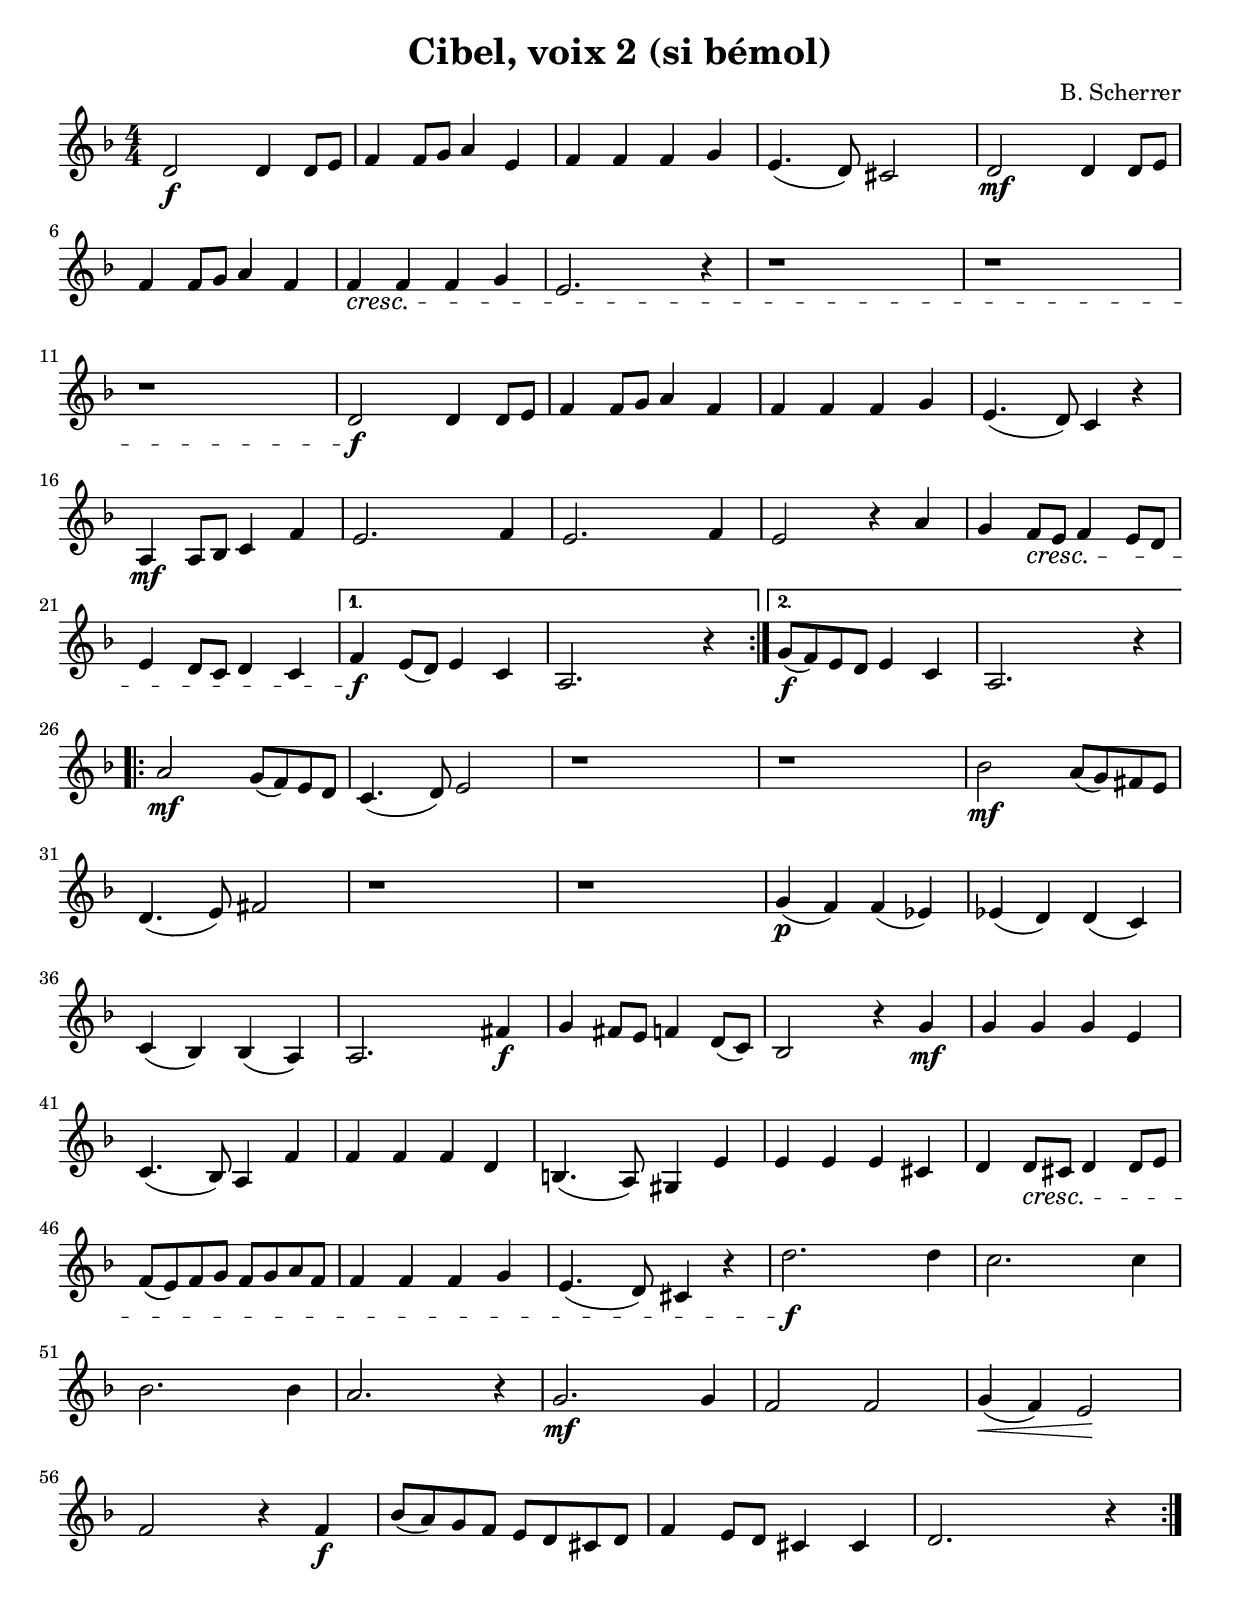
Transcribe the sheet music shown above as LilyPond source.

\version "2.18.2"	

noteCibleTransposition =   c   

ton = " (si bémol)"

indent = 0

melodie =  \relative c'{
  \key f \major
  \numericTimeSignature
  \time 4/4
  \repeat volta 2 {d2\f d4 d8 e | f4 f8 g a4 e | f f f g | e4.( d8) cis2 | d2\mf d4 d8 e | f4 f8 g a4 f |
  f\cresc f f g | e2. r4 | r1 | r1 | r1 | d2\f d4 d8 e | f4 f8 g a4 f | f f f g | e4.( d8) c4 r4 | a\mf a8 bes8 c4 f |
		   e2. f4 | e2. f4 | e2 r4 a4 | g f8\cresc e f4 e8 d | e4 d8 c d4 c |}
  \alternative { { f\f e8( d) e4 c | a2. r4 |}
		 { g'8\f( f) e d e4 c | a2. r4 | }}
  \repeat volta 2 {a'2\mf g8( f) e d | c4.( d8) e2 | r1 | r1 | bes'2\mf a8( g) fis e | d4.( e8) fis2 | r1 | r1 |
		   g4(\p f) f( ees) | ees( d) d( c) | c( bes) bes( a) | a2. fis'4\f | g fis8 e f4 d8( c) | bes2 r4 g'\mf|
		   g g g e | c4.( bes8) a4 f' | f f f d | b4.( a8) gis4 e' | e e e cis | d d8\cresc cis d4 d8 e |
		   f( e) f g f g a f | f4 f f g | e4.( d8) cis4 r4 | d'2.\f d4 | c2. c4 | bes2. bes4 | a2. r4 |
		   g2.\mf g4 | f2 f | g4(\< f) e2\! | f2 r4 f4\f | bes8( a) g f e d cis d | f4 e8 d cis4 cis | d2. r4 |
		 }
}



\header {
  title = #(string-append "Cibel, voix 2" ton )
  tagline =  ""
  composer = "B. Scherrer"
}



\score{
  <<
    \new Staff { 
      \transpose c \noteCibleTransposition {
      \melodie
      }
    }
  >>
  \layout{ \context {      \Score      proportionalNotationDuration = #(ly:make-moment 4 30     )   } }
}




